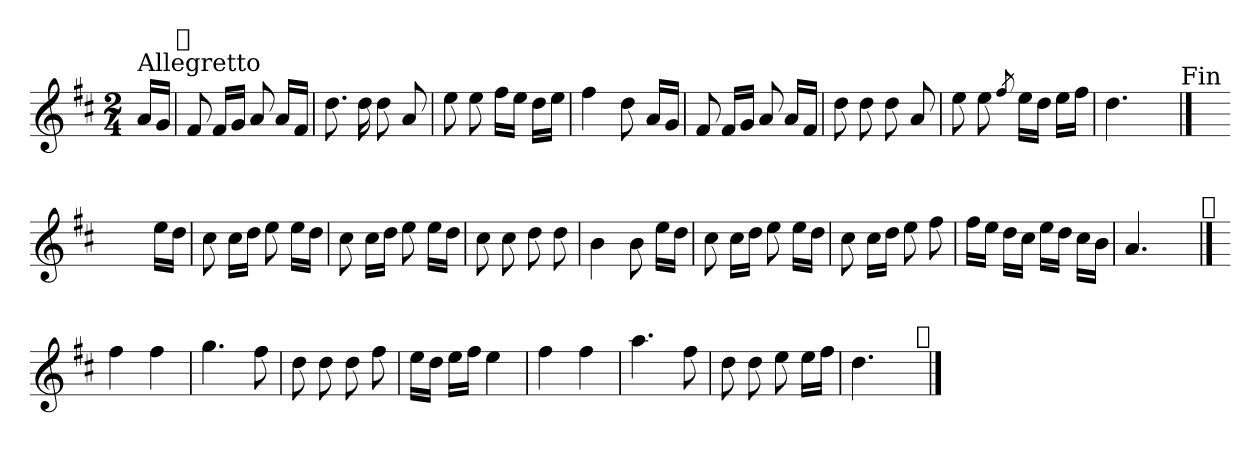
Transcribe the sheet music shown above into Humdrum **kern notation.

**kern
*part1
*staff1
*clefG2
*k[f#c#]
*D:
*M2/4
=
!LO:TX:a:t=Allegretto
16a/LL
16g/JJ
!LO:TX:a:t=𝄋
=1
8f#/
16f#/LL
16g/JJ
8a/
16a/LL
16f#/JJ
=2
8.dd\
16dd\
8dd\
8a/
=3
8ee\
8ee\
16ff#\LL
16ee\JJ
16dd\LL
16ee\JJ
=4
4ff#\
8dd\
16a/LL
16g/JJ
=5
8f#/
16f#/LL
16g/JJ
8a/
16a/LL
16f#/JJ
=6
8dd\
8dd\
8dd\
8a/
!!LO:LB:g=z
=7
8ee\
8ee\
8qff#/
16ee\LL
16dd\JJ
16ee\LL
16ff#\JJ
=8
4.dd\
8ryy
!LO:TX:a:t=Fin
==9
4.ryy
16ee\LL
16dd\JJ
=10
8cc#\
16cc#\LL
16dd\JJ
8ee\
16ee\LL
16dd\JJ
=11
8cc#\
16cc#\LL
16dd\JJ
8ee\
16ee\LL
16dd\JJ
=12
8cc#\
8cc#\
8dd\
8dd\
=13
4b\
8b\
16ee\LL
16dd\JJ
=14
8cc#\
16cc#\LL
16dd\JJ
8ee\
16ee\LL
16dd\JJ
!!LO:LB:g=z
=15
8cc#\
16cc#\LL
16dd\JJ
8ee\
8ff#\
=16
16ff#\LL
16ee\JJ
16dd\LL
16cc#\JJ
16ee\LL
16dd\JJ
16cc#\LL
16b\JJ
=17
4.a/
8ryy
!LO:TX:a:t=𝄋
==18
4ff#\
4ff#\
=19
4.gg\
8ff#\
=20
8dd\
8dd\
8dd\
8ff#\
=21
16ee\LL
16dd\JJ
16ee\LL
16ff#\JJ
4ee\
=22
4ff#\
4ff#\
=23
4.aa\
8ff#\
!!LO:LB:g=z
=24
8dd\
8dd\
8ee\
16ee\LL
16ff#\JJ
=25
4.dd\
8ryy
!LO:TX:a:t=𝄋
==
*-
